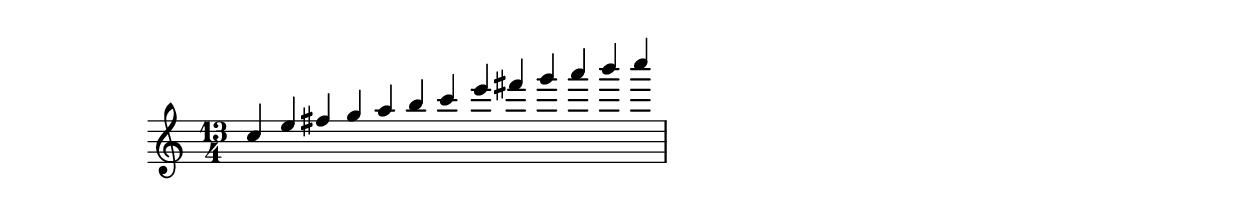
\version "2.18.2" \score { \new Staff << \new Voice { \set midiInstrument = #"piano" \voiceOne
 \key c \major \time 13/4
\override Voice.TextScript.font-size = #-4
 { c'' e'' fis'' g'' a'' b'' c''' e''' fis''' g''' a''' b''' c''''  } 
 } >> \layout { } \midi { \context { \Staff \remove "Staff_performer" }
\context { \Voice \consists "Staff_performer" } \tempo 2 = 60 } }
\paper{oddHeaderMarkup = ##f oddFooterMarkup = ##f}
